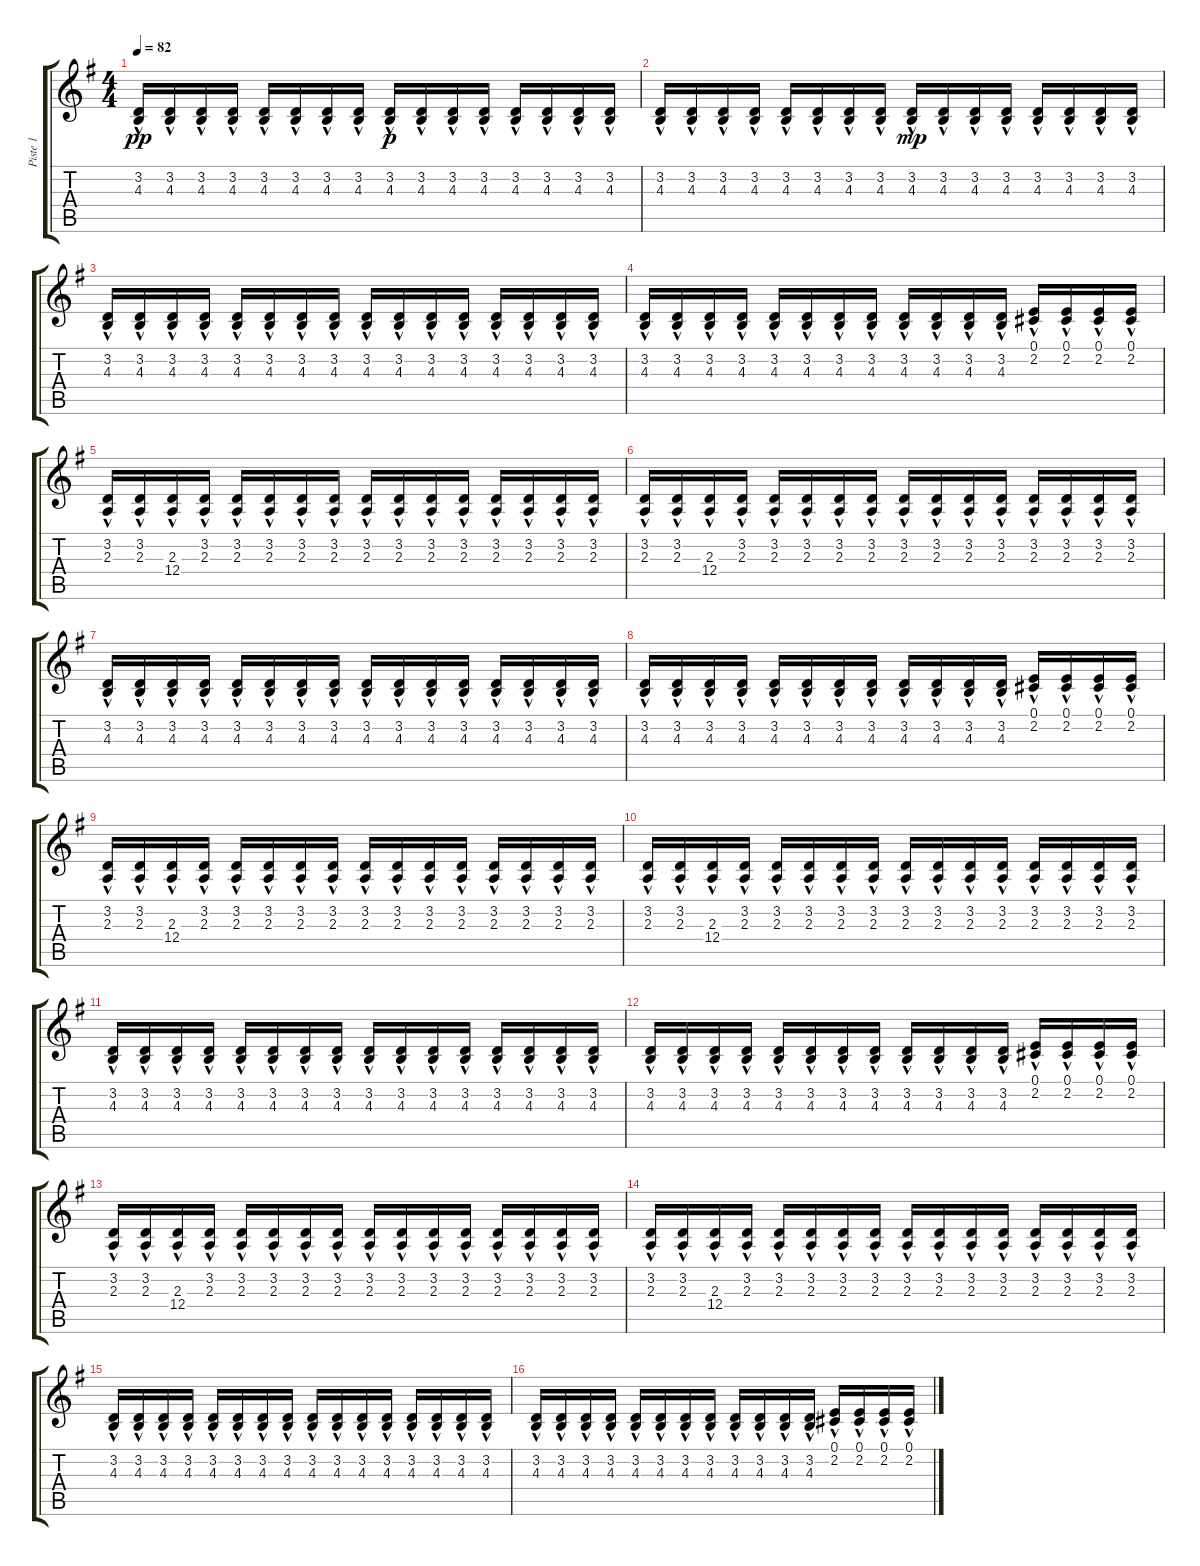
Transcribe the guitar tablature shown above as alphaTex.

\track ("Piste 1" "Piste 1") {instrument synthbrass1}
\staff {score tabs}
\tuning (E4 B3 G3 D3 A2 E2) {hide}
\ts (4 4)
\tempo 82
\clef g2
\ks g
(3.2{hac} 4.3).16{dy pp} (3.2{hac} 4.3).16 (3.2{hac} 4.3).16 (3.2{hac} 4.3).16 (3.2{hac} 4.3).16 (3.2{hac} 4.3).16 (3.2{hac} 4.3).16 (3.2{hac} 4.3).16 (3.2{hac} 4.3).16{dy p} (3.2{hac} 4.3).16 (3.2{hac} 4.3).16 (3.2{hac} 4.3).16 (3.2{hac} 4.3).16 (3.2{hac} 4.3).16 (3.2{hac} 4.3).16 (3.2{hac} 4.3).16 |
(3.2{hac} 4.3).16 (3.2{hac} 4.3).16 (3.2{hac} 4.3).16 (3.2{hac} 4.3).16 (3.2{hac} 4.3).16 (3.2{hac} 4.3).16 (3.2{hac} 4.3).16 (3.2{hac} 4.3).16 (3.2{hac} 4.3).16{dy mp} (3.2{hac} 4.3).16 (3.2{hac} 4.3).16 (3.2{hac} 4.3).16 (3.2{hac} 4.3).16 (3.2{hac} 4.3).16 (3.2{hac} 4.3).16 (3.2{hac} 4.3).16 |
(3.2{hac} 4.3).16 (3.2{hac} 4.3).16 (3.2{hac} 4.3).16 (3.2{hac} 4.3).16 (3.2{hac} 4.3).16 (3.2{hac} 4.3).16 (3.2{hac} 4.3).16 (3.2{hac} 4.3).16 (3.2{hac} 4.3).16 (3.2{hac} 4.3).16 (3.2{hac} 4.3).16 (3.2{hac} 4.3).16 (3.2{hac} 4.3).16 (3.2{hac} 4.3).16 (3.2{hac} 4.3).16 (3.2{hac} 4.3).16 |
(3.2{hac} 4.3).16 (3.2{hac} 4.3).16 (3.2{hac} 4.3).16 (3.2{hac} 4.3).16 (3.2{hac} 4.3).16 (3.2{hac} 4.3).16 (3.2{hac} 4.3).16 (3.2{hac} 4.3).16 (3.2{hac} 4.3).16 (3.2{hac} 4.3).16 (3.2{hac} 4.3).16 (3.2{hac} 4.3).16 (0.1{hac} 2.2).16 (0.1{hac} 2.2).16 (0.1{hac} 2.2).16 (0.1{hac} 2.2).16 |
(3.2{hac} 2.3{hac}).16 (3.2{hac} 2.3{hac}).16 (2.3{hac} 12.4{hac}).16 (3.2{hac} 2.3{hac}).16 (3.2{hac} 2.3{hac}).16 (3.2{hac} 2.3{hac}).16 (3.2{hac} 2.3{hac}).16 (3.2{hac} 2.3{hac}).16 (3.2{hac} 2.3{hac}).16 (3.2{hac} 2.3{hac}).16 (3.2{hac} 2.3{hac}).16 (3.2{hac} 2.3{hac}).16 (3.2{hac} 2.3{hac}).16 (3.2{hac} 2.3{hac}).16 (3.2{hac} 2.3{hac}).16 (3.2{hac} 2.3{hac}).16 |
(3.2{hac} 2.3{hac}).16 (3.2{hac} 2.3{hac}).16 (2.3{hac} 12.4{hac}).16 (3.2{hac} 2.3{hac}).16 (3.2{hac} 2.3{hac}).16 (3.2{hac} 2.3{hac}).16 (3.2{hac} 2.3{hac}).16 (3.2{hac} 2.3{hac}).16 (3.2{hac} 2.3{hac}).16 (3.2{hac} 2.3{hac}).16 (3.2{hac} 2.3{hac}).16 (3.2{hac} 2.3{hac}).16 (3.2{hac} 2.3{hac}).16 (3.2{hac} 2.3{hac}).16 (3.2{hac} 2.3{hac}).16 (3.2{hac} 2.3{hac}).16 |
(3.2{hac} 4.3).16 (3.2{hac} 4.3).16 (3.2{hac} 4.3).16 (3.2{hac} 4.3).16 (3.2{hac} 4.3).16 (3.2{hac} 4.3).16 (3.2{hac} 4.3).16 (3.2{hac} 4.3).16 (3.2{hac} 4.3).16 (3.2{hac} 4.3).16 (3.2{hac} 4.3).16 (3.2{hac} 4.3).16 (3.2{hac} 4.3).16 (3.2{hac} 4.3).16 (3.2{hac} 4.3).16 (3.2{hac} 4.3).16 |
(3.2{hac} 4.3).16 (3.2{hac} 4.3).16 (3.2{hac} 4.3).16 (3.2{hac} 4.3).16 (3.2{hac} 4.3).16 (3.2{hac} 4.3).16 (3.2{hac} 4.3).16 (3.2{hac} 4.3).16 (3.2{hac} 4.3).16 (3.2{hac} 4.3).16 (3.2{hac} 4.3).16 (3.2{hac} 4.3).16 (0.1{hac} 2.2{hac}).16 (0.1{hac} 2.2{hac}).16 (0.1{hac} 2.2{hac}).16 (0.1{hac} 2.2{hac}).16 |
(3.2{hac} 2.3{hac}).16 (3.2{hac} 2.3{hac}).16 (2.3{hac} 12.4{hac}).16 (3.2{hac} 2.3{hac}).16 (3.2{hac} 2.3{hac}).16 (3.2{hac} 2.3{hac}).16 (3.2{hac} 2.3{hac}).16 (3.2{hac} 2.3{hac}).16 (3.2{hac} 2.3{hac}).16 (3.2{hac} 2.3{hac}).16 (3.2{hac} 2.3{hac}).16 (3.2{hac} 2.3{hac}).16 (3.2{hac} 2.3{hac}).16 (3.2{hac} 2.3{hac}).16 (3.2{hac} 2.3{hac}).16 (3.2{hac} 2.3{hac}).16 |
(3.2{hac} 2.3{hac}).16 (3.2{hac} 2.3{hac}).16 (2.3{hac} 12.4{hac}).16 (3.2{hac} 2.3{hac}).16 (3.2{hac} 2.3{hac}).16 (3.2{hac} 2.3{hac}).16 (3.2{hac} 2.3{hac}).16 (3.2{hac} 2.3{hac}).16 (3.2{hac} 2.3{hac}).16 (3.2{hac} 2.3{hac}).16 (3.2{hac} 2.3{hac}).16 (3.2{hac} 2.3{hac}).16 (3.2{hac} 2.3{hac}).16 (3.2{hac} 2.3{hac}).16 (3.2{hac} 2.3{hac}).16 (3.2{hac} 2.3{hac}).16 |
(3.2{hac} 4.3).16 (3.2{hac} 4.3).16 (3.2{hac} 4.3).16 (3.2{hac} 4.3).16 (3.2{hac} 4.3).16 (3.2{hac} 4.3).16 (3.2{hac} 4.3).16 (3.2{hac} 4.3).16 (3.2{hac} 4.3).16 (3.2{hac} 4.3).16 (3.2{hac} 4.3).16 (3.2{hac} 4.3).16 (3.2{hac} 4.3).16 (3.2{hac} 4.3).16 (3.2{hac} 4.3).16 (3.2{hac} 4.3).16 |
(3.2{hac} 4.3).16 (3.2{hac} 4.3).16 (3.2{hac} 4.3).16 (3.2{hac} 4.3).16 (3.2{hac} 4.3).16 (3.2{hac} 4.3).16 (3.2{hac} 4.3).16 (3.2{hac} 4.3).16 (3.2{hac} 4.3).16 (3.2{hac} 4.3).16 (3.2{hac} 4.3).16 (3.2{hac} 4.3).16 (0.1{hac} 2.2{hac}).16 (0.1{hac} 2.2{hac}).16 (0.1{hac} 2.2{hac}).16 (0.1{hac} 2.2{hac}).16 |
(3.2{hac} 2.3{hac}).16 (3.2{hac} 2.3{hac}).16 (2.3{hac} 12.4{hac}).16 (3.2{hac} 2.3{hac}).16 (3.2{hac} 2.3{hac}).16 (3.2{hac} 2.3{hac}).16 (3.2{hac} 2.3{hac}).16 (3.2{hac} 2.3{hac}).16 (3.2{hac} 2.3{hac}).16 (3.2{hac} 2.3{hac}).16 (3.2{hac} 2.3{hac}).16 (3.2{hac} 2.3{hac}).16 (3.2{hac} 2.3{hac}).16 (3.2{hac} 2.3{hac}).16 (3.2{hac} 2.3{hac}).16 (3.2{hac} 2.3{hac}).16 |
(3.2{hac} 2.3{hac}).16 (3.2{hac} 2.3{hac}).16 (2.3{hac} 12.4{hac}).16 (3.2{hac} 2.3{hac}).16 (3.2{hac} 2.3{hac}).16 (3.2{hac} 2.3{hac}).16 (3.2{hac} 2.3{hac}).16 (3.2{hac} 2.3{hac}).16 (3.2{hac} 2.3{hac}).16 (3.2{hac} 2.3{hac}).16 (3.2{hac} 2.3{hac}).16 (3.2{hac} 2.3{hac}).16 (3.2{hac} 2.3{hac}).16 (3.2{hac} 2.3{hac}).16 (3.2{hac} 2.3{hac}).16 (3.2{hac} 2.3{hac}).16 |
(3.2{hac} 4.3).16 (3.2{hac} 4.3).16 (3.2{hac} 4.3).16 (3.2{hac} 4.3).16 (3.2{hac} 4.3).16 (3.2{hac} 4.3).16 (3.2{hac} 4.3).16 (3.2{hac} 4.3).16 (3.2{hac} 4.3).16 (3.2{hac} 4.3).16 (3.2{hac} 4.3).16 (3.2{hac} 4.3).16 (3.2{hac} 4.3).16 (3.2{hac} 4.3).16 (3.2{hac} 4.3).16 (3.2{hac} 4.3).16 |
(3.2{hac} 4.3).16 (3.2{hac} 4.3).16 (3.2{hac} 4.3).16 (3.2{hac} 4.3).16 (3.2{hac} 4.3).16 (3.2{hac} 4.3).16 (3.2{hac} 4.3).16 (3.2{hac} 4.3).16 (3.2{hac} 4.3).16 (3.2{hac} 4.3).16 (3.2{hac} 4.3).16 (3.2{hac} 4.3).16 (0.1{hac} 2.2{hac}).16 (0.1{hac} 2.2{hac}).16 (0.1{hac} 2.2{hac}).16 (0.1{hac} 2.2{hac}).16
